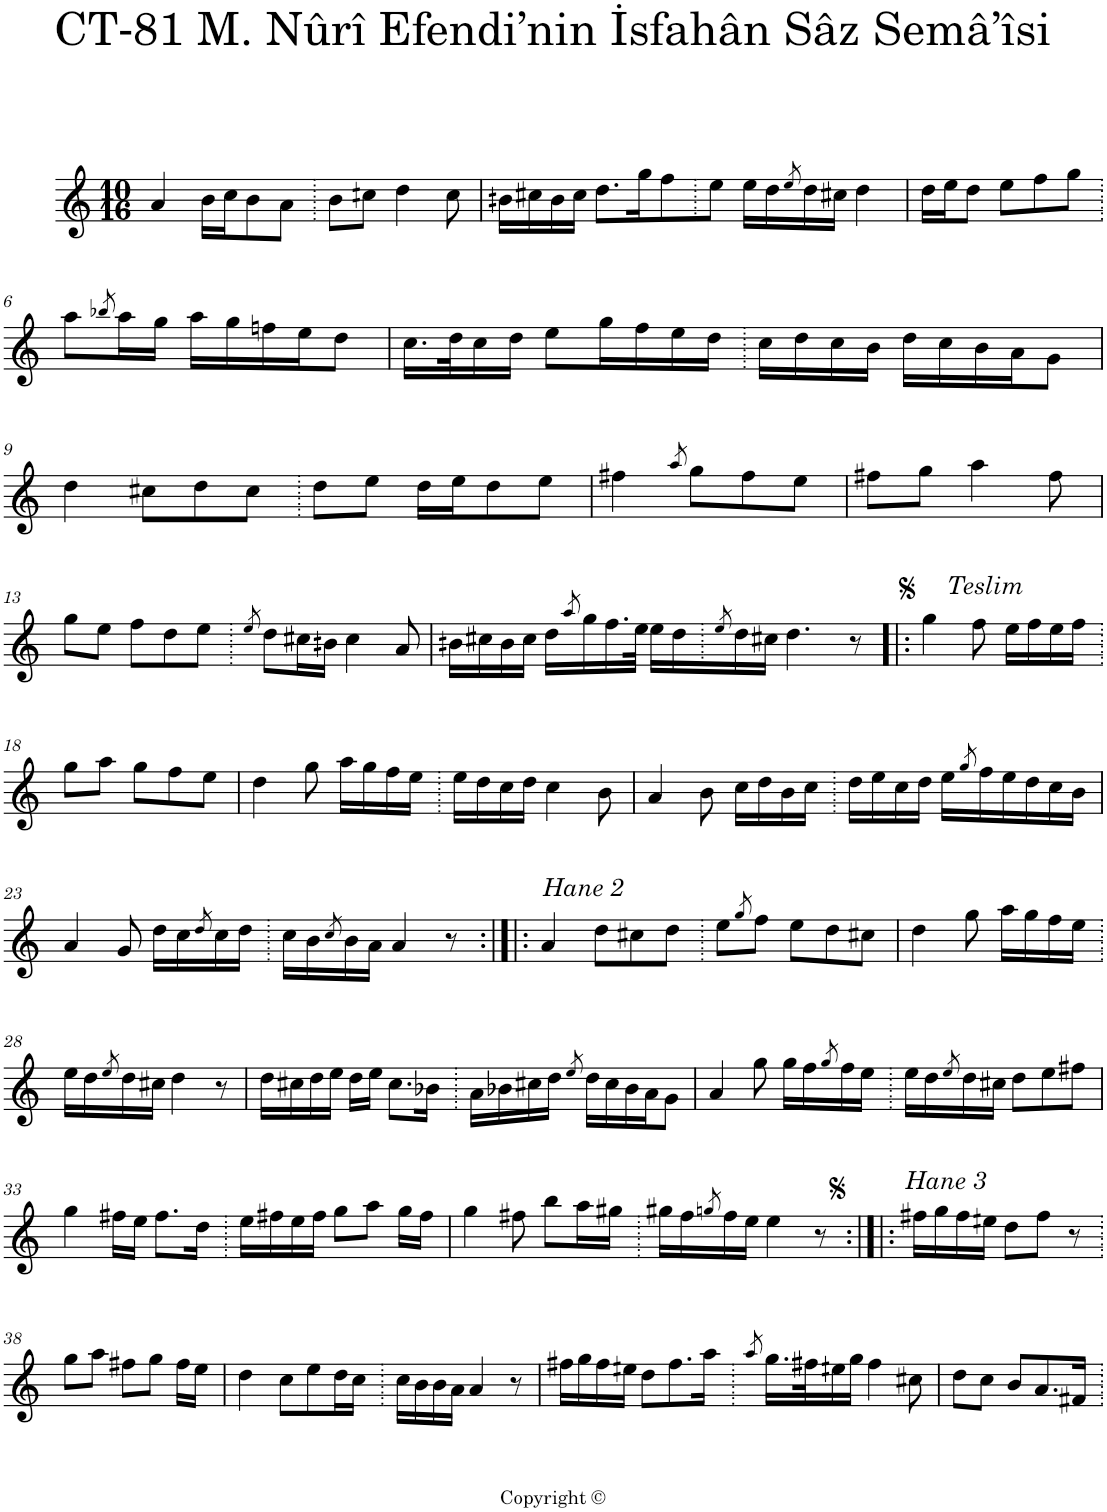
**kern
*part1
*staff1
*I"Piano
*I'Pno
*clefG2
*k[]
*M10/16
=1
4a/
16b\LL
16cc\J
8b\
8a\J
=2.
8b\L
8ccn\J
4dd\
8cc\
=3
16bn\LL
16cc#X\
16b\
16cc#\JJ
8.dd\L
16gg\L
8ff\
=4.
8ee\J
16ee\LL
16dd\
8qee/
16dd\
16cc#X\JJ
4dd\
=5
16dd\LL
16ee\J
8dd\J
8ee\L
8ff\
8gg\J
!!LO:LB:g=z
=6.
8aa\L
8qbb-X/
16aa\L
16gg\JJ
16aa\LL
16gg\
16ffn\
16ee\J
8dd\J
=7
16.cc\LL
32dd\K
16cc\
16dd\JJ
8ee\L
16gg\L
16ff\
16ee\
16dd\JJ
=8.
16cc\LL
16dd\
16cc\
16b\JJ
16dd\LL
16cc\
16b\
16a\J
8g\J
!!LO:LB:g=z
=9
4dd\
8cc#X\L
8dd\
8cc#\J
=10.
8dd\L
8ee\J
16dd\LL
16ee\J
8dd\
8ee\J
=11
4ff#X\
8qaa/
8gg\L
8ff#\
8ee\J
=12
8ff#X\L
8gg\J
4aa\
8ff#\
!!LO:LB:g=z
=13
8gg\L
8ee\J
8ff\L
8dd\
8ee\J
=14.
8qee/
8dd\L
16cc#X\L
16bn\JJ
4cc#\
8a/
=15
16bn\LL
16cc#X\
16b\
16cc#\JJ
16dd\LL
8qaa/
16gg\
16.ff\
32ee\JJk
16ee\LL
16dd\
=16.
8qee/
16dd\
16cc#X\JJ
4.dd\
8r
=17!|:
!LO:TX:a:i:t=Teslim
4gg\
8ff\
16ee\LL
16ff\
16ee\
16ff\JJ
!!LO:LB:g=z
=18.
8gg\L
8aa\J
8gg\L
8ff\
8ee\J
=19
4dd\
8gg\
16aa\LL
16gg\
16ff\
16ee\JJ
=20.
16ee\LL
16dd\
16cc\
16dd\JJ
4cc\
8b\
=21
4a/
8b\
16cc\LL
16dd\
16b\
16cc\JJ
=22.
16dd\LL
16ee\
16cc\
16dd\JJ
16ee\LL
8qgg/
16ff\
16ee\
16dd\
16cc\
16b\JJ
!!LO:LB:g=z
=23
4a/
8g/
16dd\LL
16cc\
8qdd/
16cc\
16dd\JJ
=24.
16cc\LL
16b\
8qcc/
16b\
16a\JJ
4a/
8r
=25:|!|:
!LO:TX:a:i:t=Hane 2
4a/
8dd\L
8cc#X\
8dd\J
=26.
8ee\L
8qgg/
8ff\J
8ee\L
8dd\
8cc#X\J
=27
4dd\
8gg\
16aa\LL
16gg\
16ff\
16ee\JJ
!!LO:LB:g=z
=28.
16ee\LL
16dd\
8qee/
16dd\
16cc#X\JJ
4dd\
8r
=29
16dd\LL
16cc#X\
16dd\
16ee\JJ
16dd\LL
16ee\JJ
8.cc#\L
16b-X\Jk
=30.
16a\LL
16b-X\
16cc#X\
16dd\JJ
8qee/
16dd\LL
16cc#\
16b-\
16a\J
8g\J
=31
4a/
8gg\
16gg\LL
16ff\
8qgg/
16ff\
16ee\JJ
=32.
16ee\LL
16dd\
8qee/
16dd\
16cc#X\JJ
8dd\L
8ee\
8ff#X\J
!!LO:LB:g=z
=33
4gg\
16ff#X\LL
16ee\JJ
8.ff#\L
16dd\Jk
=34.
16ee\LL
16ff#X\
16ee\
16ff#\JJ
8gg\L
8aa\J
16gg\LL
16ff#\JJ
=35
4gg\
8ff#X\
8bb\L
16aa\L
16gg#X\JJ
=36.
16gg#X\LL
16ff\
8qggn/
16ff\
16ee\JJ
4ee\
8r
=37:|!|:
!LO:TX:a:i:t=Hane 3
16ff#X\LL
16gg\
16ff#\
16een\JJ
8dd\L
8ff#\J
8r
!!LO:LB:g=z
=38.
8gg\L
8aa\J
8ff#X\L
8gg\J
16ff#\LL
16ee\JJ
=39
4dd\
8cc\L
8ee\
16dd\L
16cc\JJ
=40.
16cc\LL
16b\
16b\
16a\JJ
4a/
8r
=41
16ff#X\LL
16gg\
16ff#\
16een\JJ
8dd\L
8.ff#\
16aa\Jk
=42.
8qaa/
16.gg\LL
32ff#X\K
16een\
16gg\JJ
4ff#\
8cc#X\
=43
8dd\L
8cc\J
8b/L
8.a/
16f#X/Jk
=.
*-
